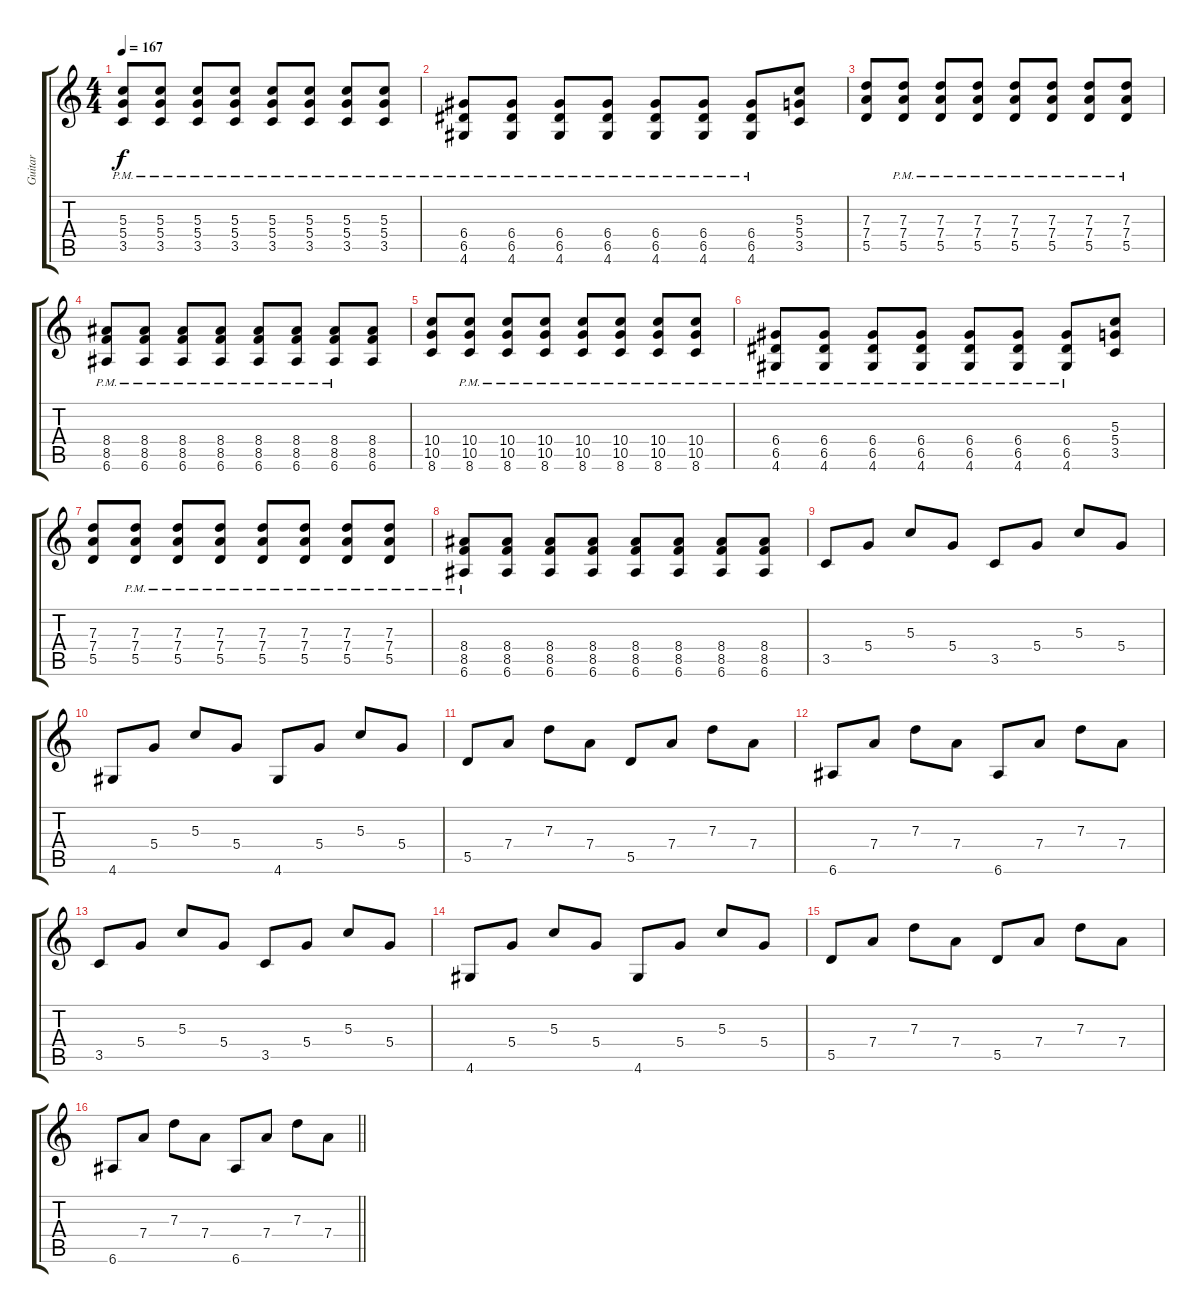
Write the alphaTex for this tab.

\track ("Guitar" "Guitar") {instrument overdrivenguitar}
\staff {score tabs}
\tuning (E4 B3 G3 D3 A2 E2) {hide}
\ts (4 4)
\tempo 167
\clef g2
\ks c
(5.3{pm} 5.4{pm} 3.5{pm}).8{dy f instrument overdrivenguitar} (5.3{pm} 5.4{pm} 3.5{pm}).8 (5.3{pm} 5.4{pm} 3.5{pm}).8 (5.3{pm} 5.4{pm} 3.5{pm}).8 (5.3{pm} 5.4{pm} 3.5{pm}).8 (5.3{pm} 5.4{pm} 3.5{pm}).8 (5.3{pm} 5.4{pm} 3.5{pm}).8 (5.3{pm} 5.4{pm} 3.5{pm}).8 |
(6.4{pm} 6.5{pm} 4.6{pm}).8 (6.4{pm} 6.5{pm} 4.6{pm}).8 (6.4{pm} 6.5{pm} 4.6{pm}).8 (6.4{pm} 6.5{pm} 4.6{pm}).8 (6.4{pm} 6.5{pm} 4.6{pm}).8 (6.4{pm} 6.5{pm} 4.6{pm}).8 (6.4{pm} 6.5{pm} 4.6{pm}).8 (5.3 5.4 3.5).8 |
(7.3 7.4 5.5).8 (7.3{pm} 7.4{pm} 5.5{pm}).8 (7.3{pm} 7.4{pm} 5.5{pm}).8 (7.3{pm} 7.4{pm} 5.5{pm}).8 (7.3{pm} 7.4{pm} 5.5{pm}).8 (7.3{pm} 7.4{pm} 5.5{pm}).8 (7.3{pm} 7.4{pm} 5.5{pm}).8 (7.3{pm} 7.4{pm} 5.5{pm}).8 |
(8.4{pm} 8.5{pm} 6.6{pm}).8 (8.4{pm} 8.5{pm} 6.6{pm}).8 (8.4{pm} 8.5{pm} 6.6{pm}).8 (8.4{pm} 8.5{pm} 6.6{pm}).8 (8.4{pm} 8.5{pm} 6.6{pm}).8 (8.4{pm} 8.5{pm} 6.6{pm}).8 (8.4{pm} 8.5{pm} 6.6{pm}).8 (8.4 8.5 6.6).8 |
(10.4 10.5 8.6).8 (10.4{pm} 10.5{pm} 8.6{pm}).8 (10.4{pm} 10.5{pm} 8.6{pm}).8 (10.4{pm} 10.5{pm} 8.6{pm}).8 (10.4{pm} 10.5{pm} 8.6{pm}).8 (10.4{pm} 10.5{pm} 8.6{pm}).8 (10.4{pm} 10.5{pm} 8.6{pm}).8 (10.4{pm} 10.5{pm} 8.6{pm}).8 |
(6.4{pm} 6.5{pm} 4.6{pm}).8 (6.4{pm} 6.5{pm} 4.6{pm}).8 (6.4{pm} 6.5{pm} 4.6{pm}).8 (6.4{pm} 6.5{pm} 4.6{pm}).8 (6.4{pm} 6.5{pm} 4.6{pm}).8 (6.4{pm} 6.5{pm} 4.6{pm}).8 (6.4{pm} 6.5{pm} 4.6{pm}).8 (5.3 5.4 3.5).8 |
(7.3 7.4 5.5).8 (7.3{pm} 7.4{pm} 5.5{pm}).8 (7.3{pm} 7.4{pm} 5.5{pm}).8 (7.3{pm} 7.4{pm} 5.5{pm}).8 (7.3{pm} 7.4{pm} 5.5{pm}).8 (7.3{pm} 7.4{pm} 5.5{pm}).8 (7.3{pm} 7.4{pm} 5.5{pm}).8 (7.3{pm} 7.4{pm} 5.5{pm}).8 |
(8.4{pm} 8.5{pm} 6.6{pm}).8 (8.4 8.5 6.6).8 (8.4 8.5 6.6).8 (8.4 8.5 6.6).8 (8.4 8.5 6.6).8 (8.4 8.5 6.6).8 (8.4 8.5 6.6).8 (8.4 8.5 6.6).8 |
3.5.8 5.4.8 5.3.8 5.4.8 3.5.8 5.4.8 5.3.8 5.4.8 |
4.6.8 5.4.8 5.3.8 5.4.8 4.6.8 5.4.8 5.3.8 5.4.8 |
5.5.8 7.4.8 7.3.8 7.4.8 5.5.8 7.4.8 7.3.8 7.4.8 |
6.6.8 7.4.8 7.3.8 7.4.8 6.6.8 7.4.8 7.3.8 7.4.8 |
3.5.8 5.4.8 5.3.8 5.4.8 3.5.8 5.4.8 5.3.8 5.4.8 |
4.6.8 5.4.8 5.3.8 5.4.8 4.6.8 5.4.8 5.3.8 5.4.8 |
5.5.8 7.4.8 7.3.8 7.4.8 5.5.8 7.4.8 7.3.8 7.4.8 |
\barLineRight lightlight
6.6.8 7.4.8 7.3.8 7.4.8 6.6.8 7.4.8 7.3.8 7.4.8
